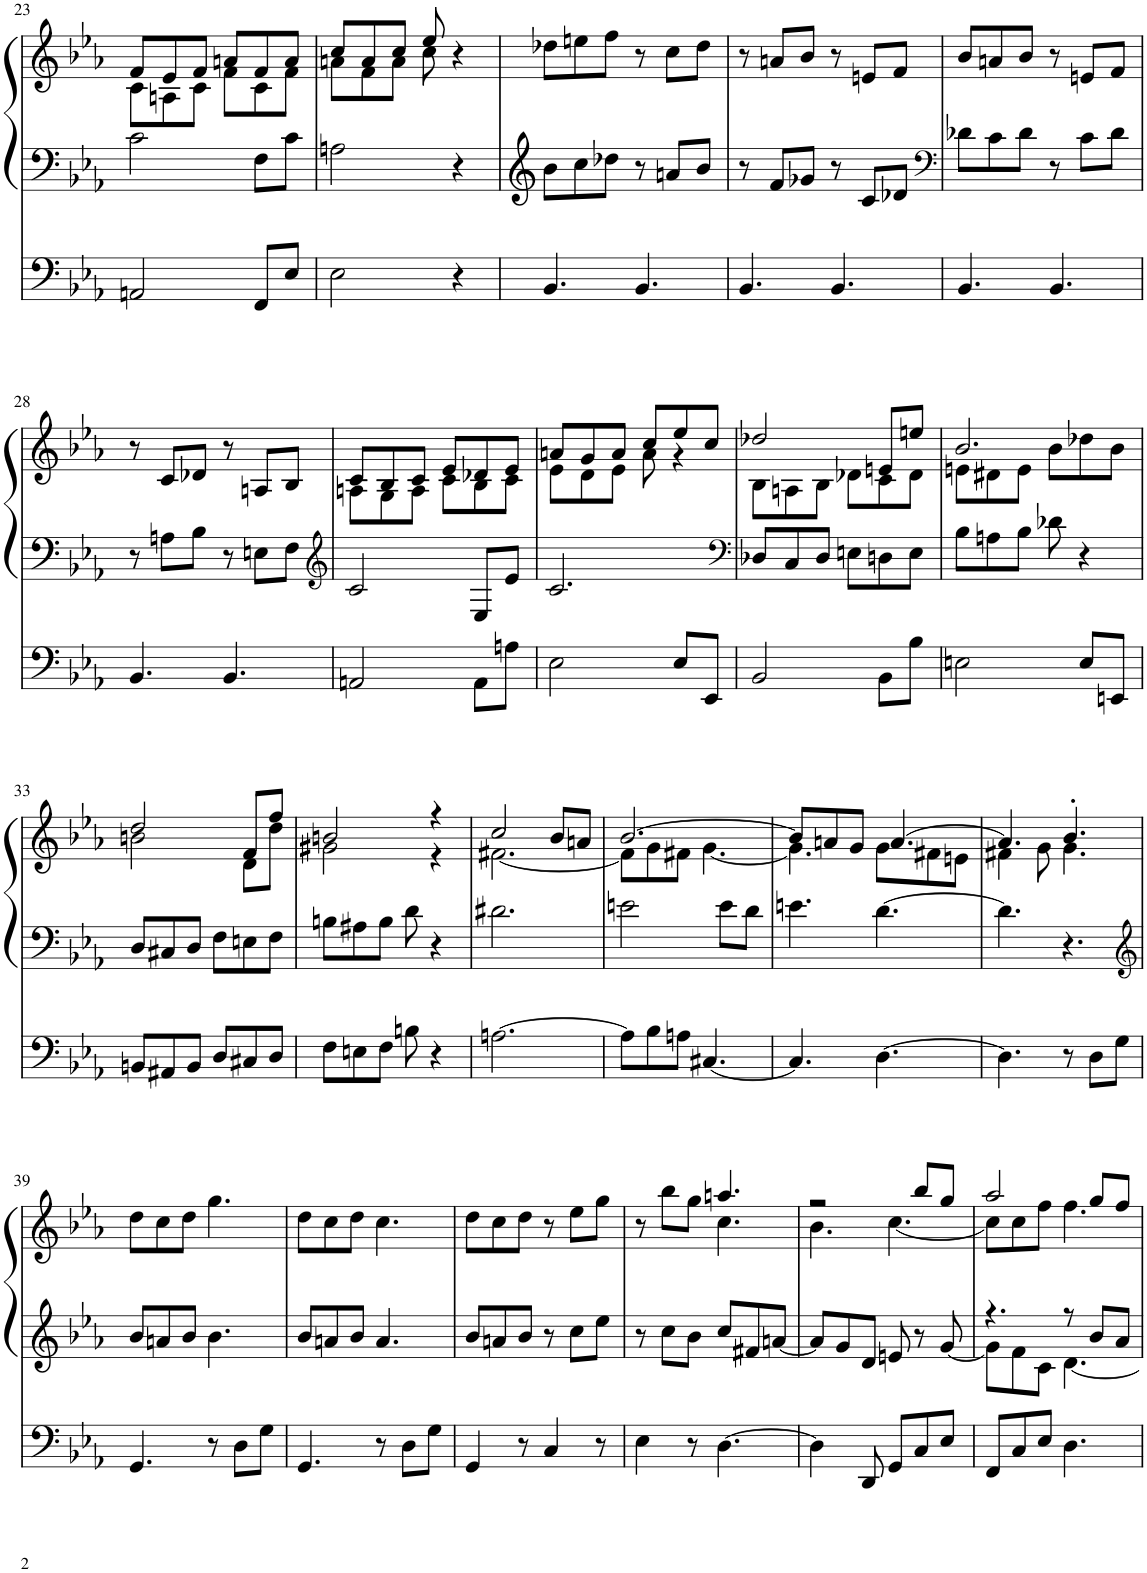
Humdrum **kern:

**kern	**kern	**kern
*part1	*part1	*part1
*staff3	*staff2	*staff1
*I"Pipe Organ	*	*
*I'Org.	*	*
!!LO:PB:g=z
*clefF4	*clefG2	*clefG2
*Trd-7c-12	*Trd-7c-12	*Trd-7c-12
*k[b-e-a-]	*k[b-e-a-]	*k[b-e-a-]
*M6/8	*M6/8	*M6/8
=23	=23	=23
*	*	*^
2AAn/	2c\	8f/L	8c\L
.	.	8e-/	8An\
.	.	8f/J	8c\J
.	.	8an/L	8f\L
8FF/L	8F\L	8f/	8c\
8E-/J	8c\J	8a/J	8f\J
=24	=24	=24	=24
2E-\	2An\	8cc/L	8an\L
.	.	8a/	8f\
.	.	8cc/J	8a\J
.	.	8ee-/	8cc\
4r	4r	4r	4ryy
*	*	*v	*v
=25	=25	=25
4.BB-/	8b-\L	8dd-X\L
.	8cc\	8een\
.	8dd-X\J	8ff\J
4.BB-/	8r	8r
.	8an/L	8cc\L
.	8b-/J	8dd-\J
=26	=26	=26
4.BB-/	8r	8r
.	8f/L	8an/L
.	8g-X/J	8b-/J
4.BB-/	8r	8r
.	8c/L	8en/L
.	8d-X/J	8f/J
=27	=27	=27
*	*clefF4	*
4.BB-/	8d-X\L	8b-/L
.	8c\	8an/
.	8d-\J	8b-/J
4.BB-/	8r	8r
.	8c\L	8en/L
.	8d-\J	8f/J
!!LO:LB:g=z
=28	=28	=28
4.BB-/	8r	8r
.	8An\L	8c/L
.	8B-\J	8d-X/J
4.BB-/	8r	8r
.	8En\L	8An/L
.	8F\J	8B-/J
=29	=29	=29
*	*clefG2	*
*	*	*^
2AAn/	2c/	8c/L	8An\L
.	.	8B-/	8G\
.	.	8c/J	8A\J
.	.	8e-/L	8c\L
8AA\L	8E-/L	8d-X/	8B-\
8An\J	8e-/J	8e-/J	8c\J
=30	=30	=30	=30
2E-\	2.c/	8an/L	8e-\L
.	.	8g/	8d\
.	.	8a/J	8e-\J
.	.	8cc/L	8a\
8E-/L	.	8ee-/	4r
8EE-/J	.	8cc/J	.
=31	=31	=31	=31
*	*clefF4	*	*
2BB-/	8D-X/L	2dd-X/	8B-\L
.	8C/	.	8An\
.	8D-/J	.	8B-\J
.	8En\L	.	8d-X\L
8BB-\L	8Dn\	8en/L	8c\
8B-\J	8E\J	8een/J	8d-\J
=32	=32	=32	=32
2En\	8B-\L	2.b-/	8en\L
.	8An\	.	8d#X\
.	8B-\J	.	8e\J
.	8d-X\	.	8b-\L
8E/L	4r	.	8dd-X\
8EEn/J	.	.	8b-\J
!!LO:LB:g=z	!!
=33	=33	=33	=33
8BBn/L	8D/L	2dd/	2bn\
8AA#X/	8C#X/	.	.
8BB/J	8D/J	.	.
8D/L	8F\L	.	.
8C#X/	8En\	8f/L	8d\L
8D/J	8F\J	8ff/J	8dd\J
=34	=34	=34	=34
8F\L	8Bn\L	2bn/	2g#X\
8En\	8A#X\	.	.
8F\J	8B\J	.	.
8Bn\	8d\	.	.
4r	4r	4r	4r
=35	=35	=35	=35
[2.An\	2.d#X\	2cc/	[2.f#X\
.	.	8b-/L	.
.	.	8an/J	.
=36	=36	=36	=36
8A\L]	2en\	[2.b-/	8f#\L]
8B-\	.	.	8g\
8An\J	.	.	8f#X\J
[4.C#X/	.	.	[4.g\
.	8e\L	.	.
.	8d\J	.	.
=37	=37	=37	=37
4.C#/]	4.en\	8b-/L]	4.g\]
.	.	8an/	.
.	.	8g/J	.
[4.D\	[4.d\	[4.a/	8g\L
.	.	.	8f#X\
.	.	.	8en\J
=38	=38	=38	=38
4.D\]	4.d\]	4.a/]	4f#X\
.	.	.	8g\
8r	4.r	4.b-'/	4.g\
8D\L	.	.	.
8G\J	.	.	.
*	*	*v	*v
!!LO:LB:g=z
=39	=39	=39
*	*clefG2	*
4.GG/	8b-/L	8dd\L
.	8an/	8cc\
.	8b-/J	8dd\J
8r	4.b-\	4.gg\
8D\L	.	.
8G\J	.	.
=40	=40	=40
4.GG/	8b-/L	8dd\L
.	8an/	8cc\
.	8b-/J	8dd\J
8r	4.a/	4.cc\
8D\L	.	.
8G\J	.	.
=41	=41	=41
4GG/	8b-/L	8dd\L
.	8an/	8cc\
8r	8b-/J	8dd\J
4C/	8r	8r
.	8cc\L	8ee-\L
8r	8ee-\J	8gg\J
=42	=42	=42
*	*	*^
4E-\	8r	8r	4.ryy
.	8cc\L	8bb-\L	.
8r	8b-\J	8gg\J	.
[4.D\	8cc/L	4.aan/	4.cc\
.	8f#X/	.	.
.	[8an/J	.	.
=43	=43	=43	=43
4D\]	8a/L]	2r	4.b-\
.	8g/	.	.
8DD/	8d/J	.	.
8GG/L	8en/	.	[4.cc\
8C/	8r	8bb-/L	.
8E-/J	[8g/	8gg/J	.
=44	=44	=44	=44
*	*^	*	*
8FF/L	4.r	8g\L]	2aa-/	8cc\L]
8C/	.	8f\	.	8cc\
8E-/J	.	8c\J	.	8ff\J
4.D\	8r	[4.d\	.	4.ff\
.	8b-/L	.	8gg/L	.
.	8a-/J	.	8ff/J	.
*	*v	*v	*	*
*	*	*v	*v
=	=	=
*-	*-	*-
